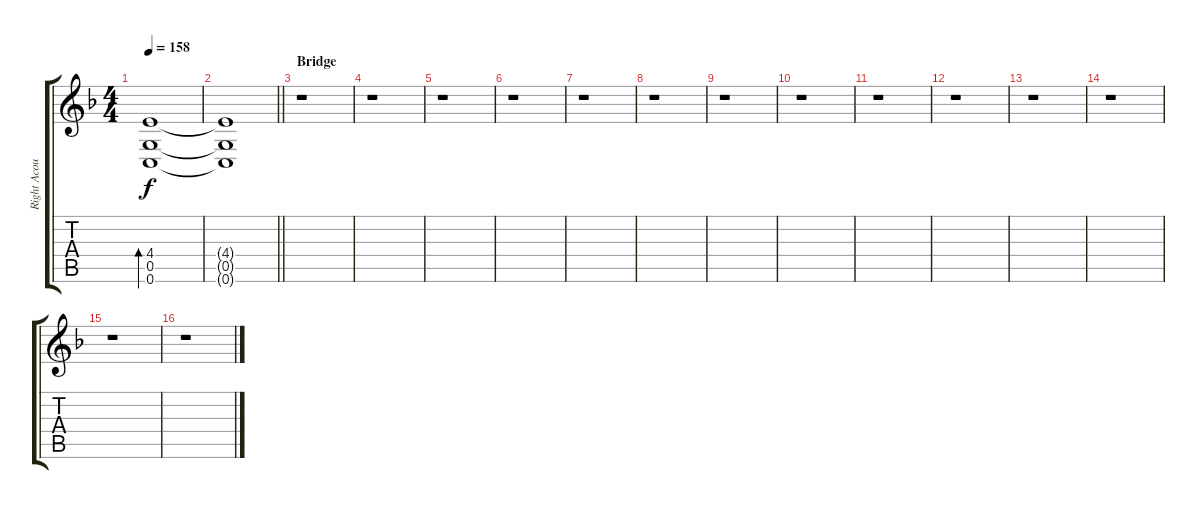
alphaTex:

\track ("Right Acoustic Guitar" "Right Acou") {instrument acousticguitarnylon}
\staff {score tabs}
\tuning (D4 A3 F3 C3 G2 C2) {hide}
\ts (4 4)
\tempo 158
\clef g2
\ks f
(4.4 0.5 0.6).1{bd 240 dy f} |
\barLineRight lightlight
(4.4{t} 0.5{t} 0.6{t}).1 |
\section ("" "Bridge")
r.1 |
r.1 |
r.1 |
r.1 |
r.1 |
r.1 |
r.1 |
r.1 |
r.1 |
r.1 |
r.1 |
r.1 |
r.1 |
r.1
